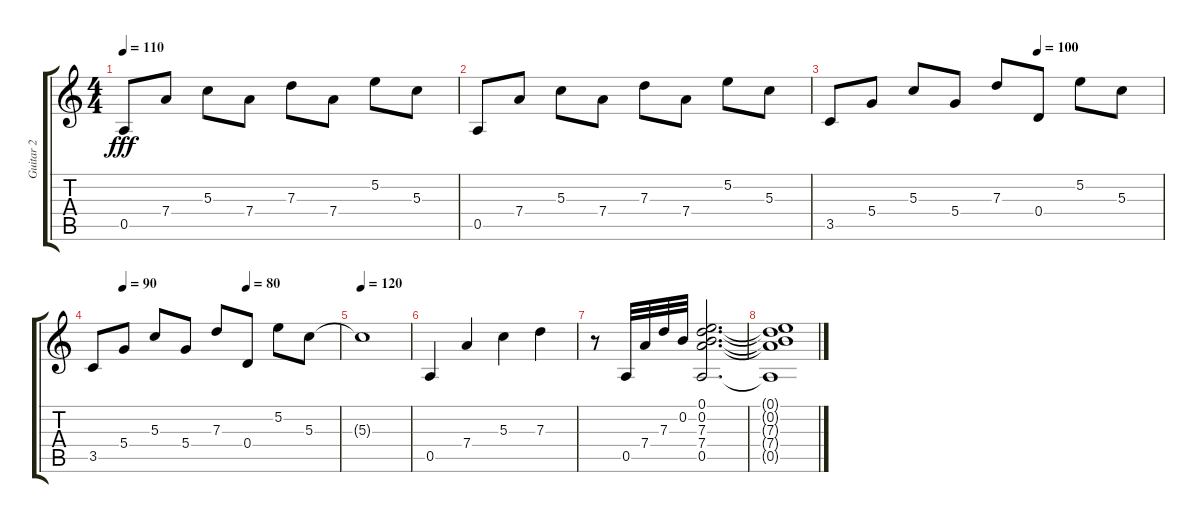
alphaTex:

\track ("Guitar 2" "Guitar 2") {instrument acousticguitarnylon}
\staff {score tabs}
\tuning (E4 B3 G3 D3 A2 E2) {hide}
\ts (4 4)
\tempo 110
\clef g2
\ks c
0.5.8{dy fff} 7.4.8 5.3.8 7.4.8 7.3.8 7.4.8 5.2.8 5.3.8 |
0.5.8 7.4.8 5.3.8 7.4.8 7.3.8 7.4.8 5.2.8 5.3.8 |
\tempo (100 0.625)
3.5.8 5.4.8 5.3.8 5.4.8 7.3.8 0.4.8 5.2.8 5.3.8 |
\tempo (90 0.125)
\tempo (80 0.625)
3.5.8 5.4.8 5.3.8 5.4.8 7.3.8 0.4.8 5.2.8 5.3.8 |
\tempo 120
5.3{t}.1 |
0.5.4 7.4.4 5.3.4 7.3.4 |
r.8 0.5.32 7.4.32 7.3.32 0.2.32 (0.1 0.2 7.3 7.4 0.5).2{d} |
(0.1{t} 0.2{t} 7.3{t} 7.4{t} 0.5{t}).1
